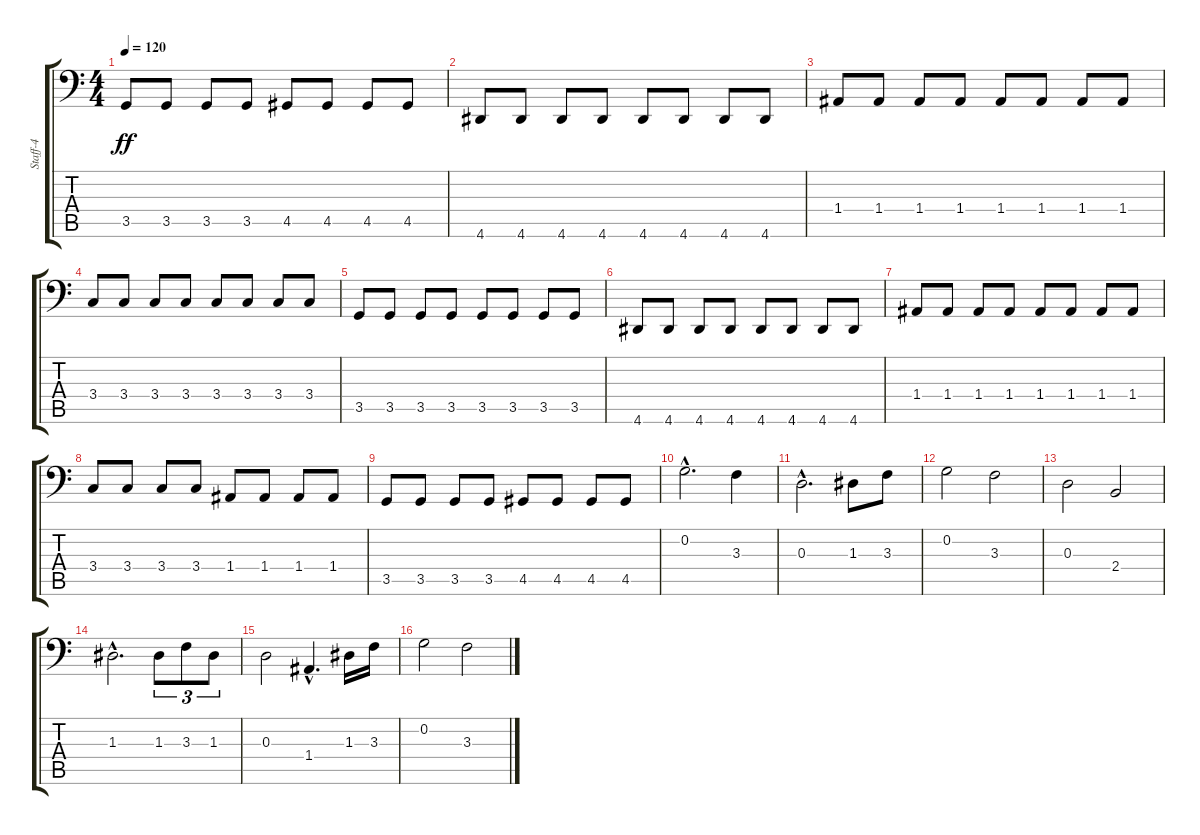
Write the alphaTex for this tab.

\track ("Staff-4" "Staff-4") {instrument electricbassfinger}
\staff {score tabs}
\tuning (C3 G2 D2 A1 E1 B0) {hide}
\ts (4 4)
\tempo 120
\clef f4
\ks c
3.5.8{dy ff} 3.5.8 3.5.8 3.5.8 4.5.8 4.5.8 4.5.8 4.5.8 |
4.6.8 4.6.8 4.6.8 4.6.8 4.6.8 4.6.8 4.6.8 4.6.8 |
1.4.8 1.4.8 1.4.8 1.4.8 1.4.8 1.4.8 1.4.8 1.4.8 |
3.4.8 3.4.8 3.4.8 3.4.8 3.4.8 3.4.8 3.4.8 3.4.8 |
3.5.8 3.5.8 3.5.8 3.5.8 3.5.8 3.5.8 3.5.8 3.5.8 |
4.6.8 4.6.8 4.6.8 4.6.8 4.6.8 4.6.8 4.6.8 4.6.8 |
1.4.8 1.4.8 1.4.8 1.4.8 1.4.8 1.4.8 1.4.8 1.4.8 |
3.4.8 3.4.8 3.4.8 3.4.8 1.4.8 1.4.8 1.4.8 1.4.8 |
3.5.8 3.5.8 3.5.8 3.5.8 4.5.8 4.5.8 4.5.8 4.5.8 |
0.2{hac}.2{d} 3.3.4 |
0.3{hac}.2{d} 1.3.8 3.3.8 |
0.2.2 3.3.2 |
0.3.2 2.4.2 |
1.3{hac}.2{d} 1.3.8{tu (3 2)} 3.3.8{tu (3 2)} 1.3.8{tu (3 2)} |
0.3.2 1.4{hac}.4{d} 1.3.16 3.3.16 |
0.2.2 3.3.2
